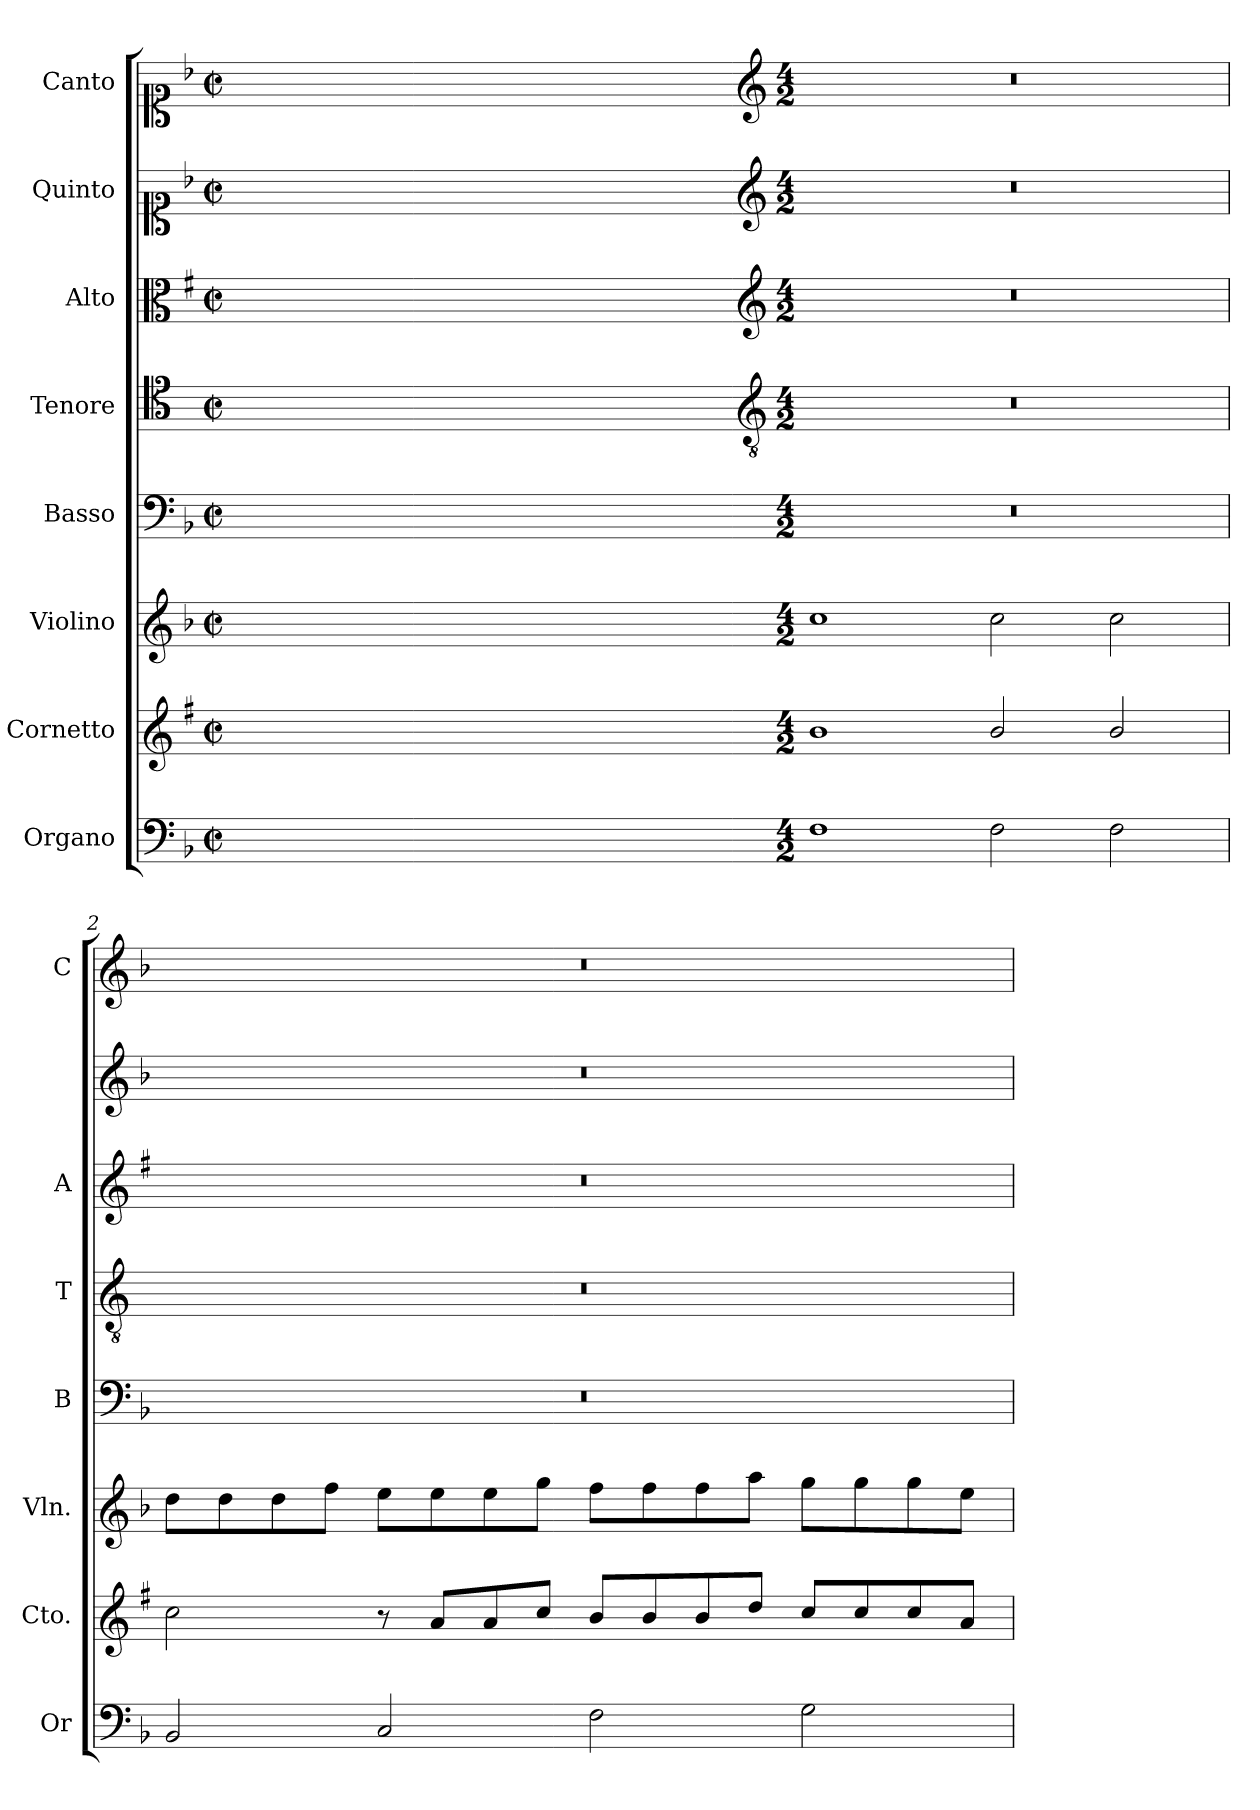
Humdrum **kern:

**kern	**kern	**kern	**kern	**kern	**kern	**kern	**kern
*part8	*part7	*part6	*part5	*part4	*part3	*part2	*part1
*staff8	*staff7	*staff6	*staff5	*staff4	*staff3	*staff2	*staff1
*I"Organo	*I"Cornetto	*I"Violino	*I"Basso	*I"Tenore	*I"Alto	*I"Quinto	*I"Canto
*I'Or	*I'Cto.	*I'Vln.	*I'B	*I'T	*I'A	*	*I'C
*clefF4	*clefG2	*clefG2	*clefF4	*clefC4	*clefC3	*clefC1	*clefC1
*	*ITrd1c2	*	*	*ITrd4c7	*ITrd1c2	*	*
*k[b-]	*k[b-]	*k[b-]	*k[b-]	*k[b-]	*k[b-]	*k[b-]	*k[b-]
*F:	*F:	*F:	*F:	*F:	*F:	*F:	*F:
*M2/2	*M2/2	*M2/2	*M2/2	*M2/2	*M2/2	*M2/2	*M2/2
*met(c|)	*met(c|)	*met(c|)	*met(c|)	*met(c|)	*met(c|)	*met(c|)	*met(c|)
=	=	=	=	=	=	=	=
1ryy	1ryy	1ryy	1ryy	1ryy	1ryy	1ryy	1ryy
=1X-	=1X-	=1X-	=1X-	=1X-	=1X-	=1X-	=1X-
4ryy	4ryy	4ryy	4ryy	4ryy	4ryy	4ryy	4ryy
4ryy	4ryy	4ryy	4ryy	4ryy	4ryy	4ryy	4ryy
4ryy	4ryy	4ryy	4ryy	4ryy	4ryy	4ryy	4ryy
4ryy	4ryy	4ryy	4ryy	4ryy	4ryy	4ryy	4ryy
=1-	=1-	=1-	=1-	=1-	=1-	=1-	=1-
*	*	*	*	*clefGv2	*clefG2	*clefG2	*clefG2
*M4/2	*M4/2	*M4/2	*M4/2	*M4/2	*M4/2	*M4/2	*M4/2
1F	1a	1cc	0r	0r	0r	0r	0r
2F\	2a/	2cc\	.	.	.	.	.
2F\	2a/	2cc\	.	.	.	.	.
=2	=2	=2	=2	=2	=2	=2	=2
2BB-/	2b-\	8dd\L	0r	0r	0r	0r	0r
.	.	8dd\	.	.	.	.	.
.	.	8dd\	.	.	.	.	.
.	.	8ff\J	.	.	.	.	.
2C/	8r	8ee\L	.	.	.	.	.
.	8g/L	8ee\	.	.	.	.	.
.	8g/	8ee\	.	.	.	.	.
.	8b-/J	8gg\J	.	.	.	.	.
2F\	8a/L	8ff\L	.	.	.	.	.
.	8a/	8ff\	.	.	.	.	.
.	8a/	8ff\	.	.	.	.	.
.	8cc/J	8aa\J	.	.	.	.	.
2G\	8b-/L	8gg\L	.	.	.	.	.
.	8b-/	8gg\	.	.	.	.	.
.	8b-/	8gg\	.	.	.	.	.
.	8g/J	8ee\J	.	.	.	.	.
=	=	=	=	=	=	=	=
*-	*-	*-	*-	*-	*-	*-	*-
